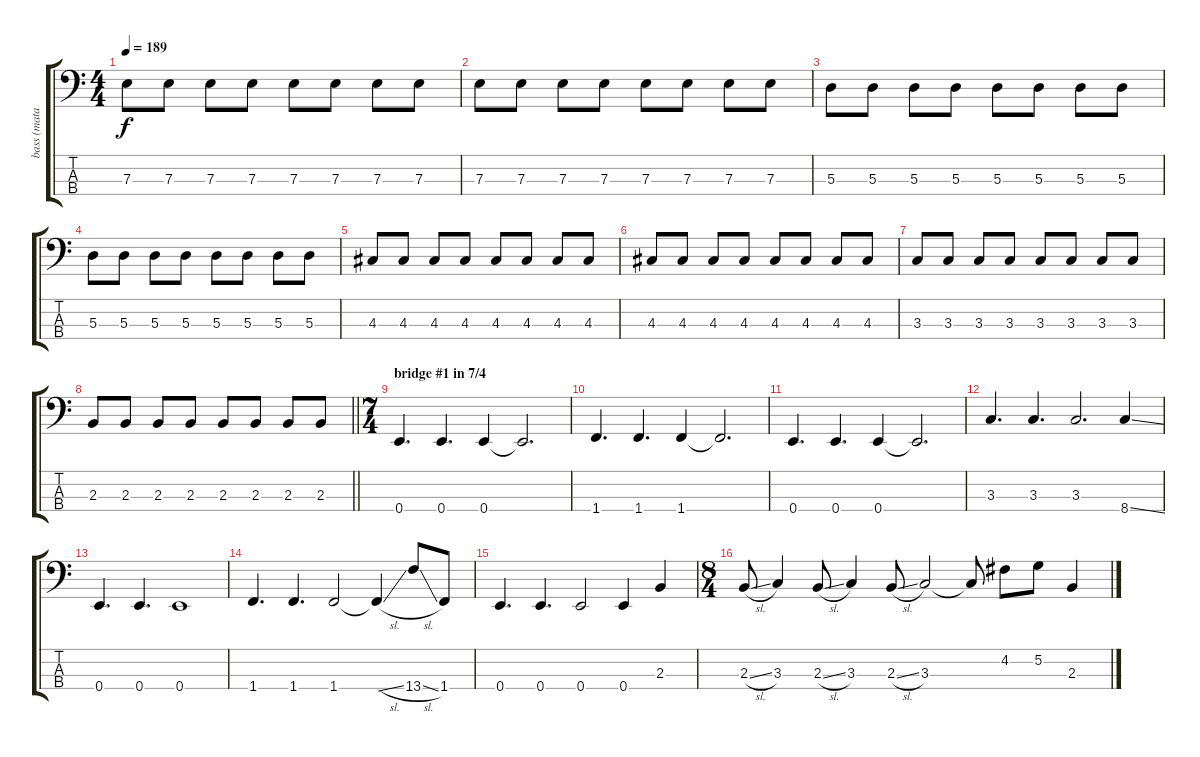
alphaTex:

\track ("bass (matatabi)" "bass (mata") {instrument electricbasspick}
\staff {score tabs}
\tuning (G2 D2 A1 E1) {hide}
\ts (4 4)
\tempo 189
\clef f4
\ks c
7.3.8{dy f} 7.3.8 7.3.8 7.3.8 7.3.8 7.3.8 7.3.8 7.3.8 |
7.3.8 7.3.8 7.3.8 7.3.8 7.3.8 7.3.8 7.3.8 7.3.8 |
5.3.8 5.3.8 5.3.8 5.3.8 5.3.8 5.3.8 5.3.8 5.3.8 |
5.3.8 5.3.8 5.3.8 5.3.8 5.3.8 5.3.8 5.3.8 5.3.8 |
4.3.8 4.3.8 4.3.8 4.3.8 4.3.8 4.3.8 4.3.8 4.3.8 |
4.3.8 4.3.8 4.3.8 4.3.8 4.3.8 4.3.8 4.3.8 4.3.8 |
3.3.8 3.3.8 3.3.8 3.3.8 3.3.8 3.3.8 3.3.8 3.3.8 |
\barLineRight lightlight
2.3.8 2.3.8 2.3.8 2.3.8 2.3.8 2.3.8 2.3.8 2.3.8 |
\ts (7 4)
\section ("" "bridge #1 in 7/4")
0.4.4{d} 0.4.4{d} 0.4.4 0.4{t}.2{d} |
1.4.4{d} 1.4.4{d} 1.4.4 1.4{t}.2{d} |
0.4.4{d} 0.4.4{d} 0.4.4 0.4{t}.2{d} |
3.3.4{d} 3.3.4{d} 3.3.2{d} 8.4{ss}.4 |
0.4.4{d} 0.4.4{d} 0.4.1 |
1.4.4{d} 1.4.4{d} 1.4.2 1.4{sl t}.4 13.4{sl}.8 1.4.8 |
0.4.4{d} 0.4.4{d} 0.4.2 0.4.4 2.3.4 |
\ts (8 4)
2.3{sl}.8 3.3.4 2.3{sl}.8 3.3.4 2.3{sl}.8 3.3.2 3.3{t}.8 4.2.8 5.2.8 2.3.4
